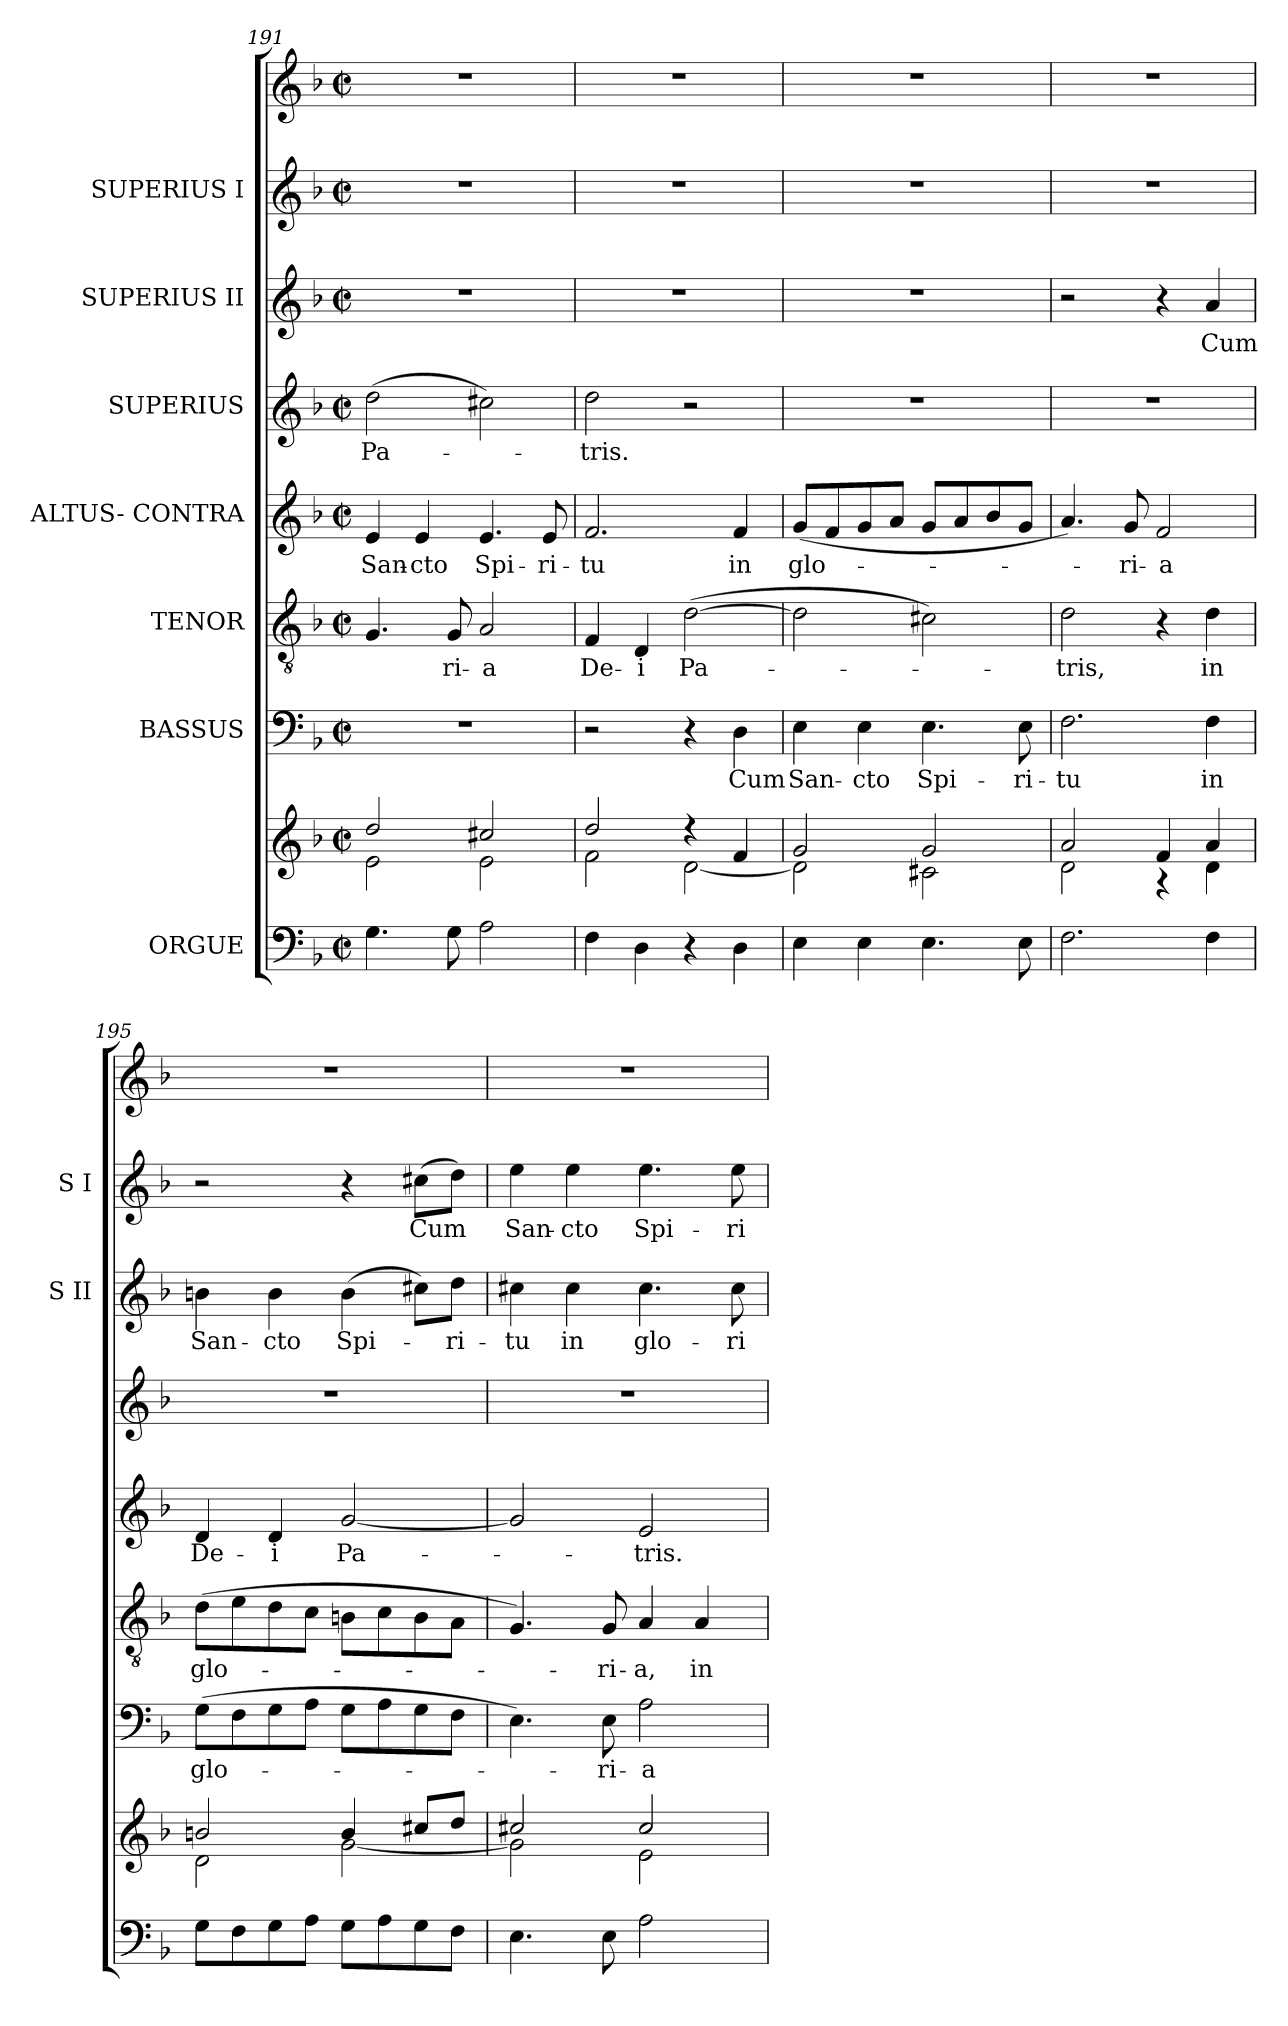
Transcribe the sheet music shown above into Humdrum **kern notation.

**kern	**kern	**kern	**text	**kern	**text	**kern	**text	**kern	**text	**kern	**text	**kern	**text	**kern
*part8	*part8	*part7	*part7	*part6	*part6	*part5	*part5	*part4	*part4	*part3	*part3	*part2	*part2	*part1
*staff9	*staff8	*staff7	*staff7	*staff6	*staff6	*staff5	*staff5	*staff4	*staff4	*staff3	*staff3	*staff2	*staff2	*staff1
*I"ORGUE	*	*I"BASSUS	*	*I"TENOR	*	*I"ALTUS- CONTRA	*	*I"SUPERIUS	*	*I"SUPERIUS II	*	*I"SUPERIUS I	*	*
*	*	*	*	*	*	*	*	*	*	*I'S II	*	*I'S I	*	*
*clefF4	*clefG2	*clefF4	*	*clefGv2	*	*clefG2	*	*clefG2	*	*clefG2	*	*clefG2	*	*clefG2
*k[b-]	*k[b-]	*k[b-]	*	*k[b-]	*	*k[b-]	*	*k[b-]	*	*k[b-]	*	*k[b-]	*	*k[b-]
*d:	*d:	*d:	*	*d:	*	*d:	*	*d:	*	*d:	*	*d:	*	*d:
*M2/2	*M2/2	*M2/2	*	*M2/2	*	*M2/2	*	*M2/2	*	*M2/2	*	*M2/2	*	*M2/2
*met(c|)	*met(c|)	*met(c|)	*	*met(c|)	*	*met(c|)	*	*met(c|)	*	*met(c|)	*	*met(c|)	*	*met(c|)
=191	=191	=191	=191	=191	=191	=191	=191	=191	=191	=191	=191	=191	=191	=191
*	*^	*	*	*	*	*	*	*	*	*	*	*	*	*
!	!	!	!	!	!	!	!	!LO:LY:b	!	!LO:LY:b	!	!	!	!	!
4.G\	2dd/	2e\	1r	.	4.G/	.	4e/	San-	(>2dd\	Pa-	1r	.	1r	.	1r
!	!	!	!	!	!	!	!	!LO:LY:b	!	!	!	!	!	!	!
.	.	.	.	.	.	.	4e/	-cto	.	.	.	.	.	.	.
!	!	!	!	!	!	!LO:LY:b	!	!	!	!	!	!	!	!	!
8G\	.	.	.	.	8G/	-ri-	.	.	.	.	.	.	.	.	.
!	!	!	!	!	!	!LO:LY:b	!	!LO:LY:b	!	!	!	!	!	!	!
2A\	2cc#X/	2e\	.	.	2A/	-a	4.e/	Spi-	2cc#X\)	.	.	.	.	.	.
!	!	!	!	!	!	!	!	!LO:LY:b	!	!	!	!	!	!	!
.	.	.	.	.	.	.	8e/	-ri-	.	.	.	.	.	.	.
=192	=192	=192	=192	=192	=192	=192	=192	=192	=192	=192	=192	=192	=192	=192	=192
!	!	!	!	!	!	!LO:LY:b	!	!LO:LY:b	!	!LO:LY:b	!	!	!	!	!
4F\	2dd/	2f\	2r	.	4F/	De-	2.f/	-tu	2dd\	-tris.	1r	.	1r	.	1r
!	!	!	!	!	!	!LO:LY:b	!	!	!	!	!	!	!	!	!
4D\	.	.	.	.	4D/	-i	.	.	.	.	.	.	.	.	.
!	!	!	!	!	!	!LO:LY:b	!	!	!	!	!	!	!	!	!
4r	4r	[<2d\	4r	.	(>[2d\	Pa-	.	.	2r	.	.	.	.	.	.
!	!	!	!	!LO:LY:b	!	!	!	!LO:LY:b	!	!	!	!	!	!	!
4D\	4f/	.	4D\	Cum	.	.	4f/	in	.	.	.	.	.	.	.
=193	=193	=193	=193	=193	=193	=193	=193	=193	=193	=193	=193	=193	=193	=193	=193
!	!	!	!	!LO:LY:b	!	!	!	!LO:LY:b	!	!	!	!	!	!	!
4E\	2g/	2d\]	4E\	San-	2d\]	.	(<8g/L	glo-	1r	.	1r	.	1r	.	1r
.	.	.	.	.	.	.	8f/	.	.	.	.	.	.	.	.
!	!	!	!	!LO:LY:b	!	!	!	!	!	!	!	!	!	!	!
4E\	.	.	4E\	-cto	.	.	8g/	.	.	.	.	.	.	.	.
.	.	.	.	.	.	.	8a/J	.	.	.	.	.	.	.	.
!	!	!	!	!LO:LY:b	!	!	!	!	!	!	!	!	!	!	!
4.E\	2g/	2c#X\	4.E\	Spi-	2c#X\)	.	8g/L	.	.	.	.	.	.	.	.
.	.	.	.	.	.	.	8a/	.	.	.	.	.	.	.	.
.	.	.	.	.	.	.	8b-/	.	.	.	.	.	.	.	.
!	!	!	!	!LO:LY:b	!	!	!	!	!	!	!	!	!	!	!
8E\	.	.	8E\	-ri-	.	.	8g/J	.	.	.	.	.	.	.	.
!!LO:LB:g=z
=194	=194	=194	=194	=194	=194	=194	=194	=194	=194	=194	=194	=194	=194	=194	=194
!	!	!	!	!LO:LY:b	!	!LO:LY:b	!	!	!	!	!	!	!	!	!
2.F\	2a/	2d\	2.F\	-tu	2d\	-tris,	4.a/)	.	1r	.	2r	.	1r	.	1r
!	!	!	!	!	!	!	!	!LO:LY:b	!	!	!	!	!	!	!
.	.	.	.	.	.	.	8g/	-ri-	.	.	.	.	.	.	.
!	!	!	!	!	!	!	!	!LO:LY:b	!	!	!	!	!	!	!
.	4f/	4rA	.	.	4r	.	2f/	-a	.	.	4r	.	.	.	.
!	!	!	!	!LO:LY:b	!	!LO:LY:b	!	!	!	!	!	!LO:LY:b	!	!	!
4F\	4a/	4d\	4F\	in	4d\	in	.	.	.	.	4a/	Cum	.	.	.
=195	=195	=195	=195	=195	=195	=195	=195	=195	=195	=195	=195	=195	=195	=195	=195
!	!	!	!	!LO:LY:b	!	!LO:LY:b	!	!LO:LY:b	!	!	!	!LO:LY:b	!	!	!
8G\L	2bn/	2d\	(>8G\L	glo-	(>8d\L	glo-	4d/	De-	1r	.	4bn\	San-	2r	.	1r
8F\	.	.	8F\	.	8e\	.	.	.	.	.	.	.	.	.	.
!	!	!	!	!	!	!	!	!LO:LY:b	!	!	!	!LO:LY:b	!	!	!
8G\	.	.	8G\	.	8d\	.	4d/	-i	.	.	4b\	-cto	.	.	.
8A\J	.	.	8A\J	.	8c\J	.	.	.	.	.	.	.	.	.	.
!	!	!	!	!	!	!	!	!LO:LY:b	!	!	!	!LO:LY:b	!	!	!
8G\L	4b/	[<2g\	8G\L	.	8Bn\L	.	[2g/	Pa-	.	.	(>4b\	Spi-	4r	.	.
8A\	.	.	8A\	.	8c\	.	.	.	.	.	.	.	.	.	.
!	!	!	!	!	!	!	!	!	!	!	!	!	!	!LO:LY:b	!
8G\	8cc#X/L	.	8G\	.	8B\	.	.	.	.	.	8cc#X\L)	.	(>8cc#X\L	Cum	.
!	!	!	!	!	!	!	!	!	!	!	!	!LO:LY:b	!	!	!
8F\J	8dd/J	.	8F\J	.	8A\J	.	.	.	.	.	8dd\J	-ri-	8dd\J)	.	.
=196	=196	=196	=196	=196	=196	=196	=196	=196	=196	=196	=196	=196	=196	=196	=196
!	!	!	!	!	!	!	!	!	!	!	!	!LO:LY:b	!	!LO:LY:b	!
4.E\	2cc#X/	2g\]	4.E\)	.	4.G/)	.	2g/]	.	1r	.	4cc#X\	-tu	4ee\	San-	1r
!	!	!	!	!	!	!	!	!	!	!	!	!LO:LY:b	!	!LO:LY:b	!
.	.	.	.	.	.	.	.	.	.	.	4cc#\	in	4ee\	-cto	.
!	!	!	!	!LO:LY:b	!	!LO:LY:b	!	!	!	!	!	!	!	!	!
8E\	.	.	8E\	-ri-	8G/	-ri-	.	.	.	.	.	.	.	.	.
!	!	!	!	!LO:LY:b	!	!LO:LY:b	!	!LO:LY:b	!	!	!	!LO:LY:b	!	!LO:LY:b	!
2A\	2cc#/	2e\	2A\	-a	4A/	-a,	2e/	-tris.	.	.	4.cc#\	glo-	4.ee\	Spi-	.
!	!	!	!	!	!	!LO:LY:b	!	!	!	!	!	!	!	!	!
.	.	.	.	.	4A/	in	.	.	.	.	.	.	.	.	.
!	!	!	!	!	!	!	!	!	!	!	!	!LO:LY:b	!	!LO:LY:b	!
.	.	.	.	.	.	.	.	.	.	.	8cc#\	-ri-	8ee\	-ri-	.
*	*v	*v	*	*	*	*	*	*	*	*	*	*	*	*	*
=	=	=	=	=	=	=	=	=	=	=	=	=	=	=
*-	*-	*-	*-	*-	*-	*-	*-	*-	*-	*-	*-	*-	*-	*-
